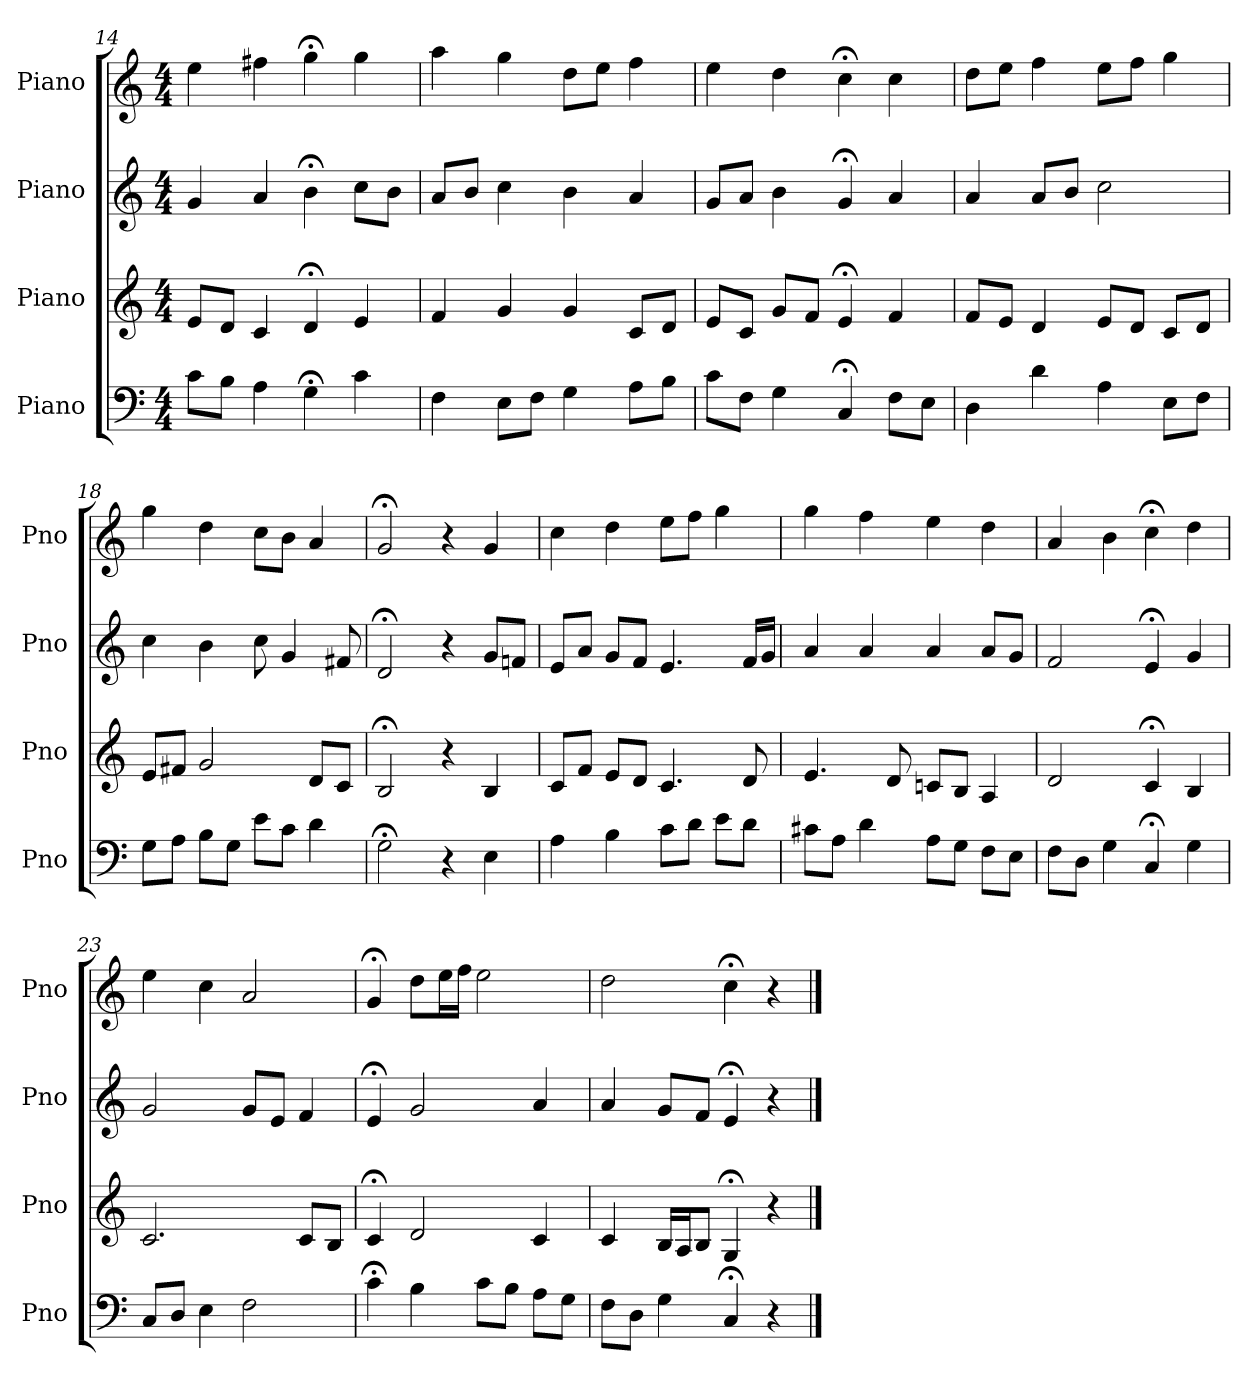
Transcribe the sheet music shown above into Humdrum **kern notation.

**kern	**kern	**kern	**kern
*part4	*part3	*part2	*part1
*staff4	*staff3	*staff2	*staff1
*I"Piano	*I"Piano	*I"Piano	*I"Piano
*I'Pno	*I'Pno	*I'Pno	*I'Pno
*clefF4	*clefG2	*clefG2	*clefG2
*k[]	*k[]	*k[]	*k[]
*M4/4	*M4/4	*M4/4	*M4/4
=14	=14	=14	=14
8c\L	8e/L	4g/	4ee\
8B\J	8d/J	.	.
4A\	4c/	4a/	4ff#X\
4G;<\	4d;</	4b;<\	4gg;<\
4c\	4e/	8cc\L	4gg\
.	.	8b\J	.
=15	=15	=15	=15
4F\	4f/	8a/L	4aa\
.	.	8b/J	.
8E\L	4g/	4cc\	4gg\
8F\J	.	.	.
4G\	4g/	4b\	8dd\L
.	.	.	8ee\J
8A\L	8c/L	4a/	4ff\
8B\J	8d/J	.	.
=16	=16	=16	=16
8c\L	8e/L	8g/L	4ee\
8F\J	8c/J	8a/J	.
4G\	8g/L	4b\	4dd\
.	8f/J	.	.
4C;</	4e;</	4g;</	4cc;<\
8F\L	4f/	4a/	4cc\
8E\J	.	.	.
=17	=17	=17	=17
4D\	8f/L	4a/	8dd\L
.	8e/J	.	8ee\J
4d\	4d/	8a/L	4ff\
.	.	8b/J	.
4A\	8e/L	2cc\	8ee\L
.	8d/J	.	8ff\J
8E\L	8c/L	.	4gg\
8F\J	8d/J	.	.
=18	=18	=18	=18
8G\L	8e/L	4cc\	4gg\
8A\J	8f#X/J	.	.
8B\L	2g/	4b\	4dd\
8G\J	.	.	.
8e\L	.	8cc\	8cc\L
8c\J	.	4g/	8b\J
4d\	8d/L	.	4a/
.	8c/J	8f#X/	.
=19	=19	=19	=19
2G;<\	2B;</	2d;</	2g;</
4r	4r	4r	4r
4E\	4B/	8g/L	4g/
.	.	8fn/J	.
=20	=20	=20	=20
4A\	8c/L	8e/L	4cc\
.	8f/J	8a/J	.
4B\	8e/L	8g/L	4dd\
.	8d/J	8f/J	.
8c\L	4.c/	4.e/	8ee\L
8d\J	.	.	8ff\J
8e\L	.	.	4gg\
8d\J	8d/	16f/LL	.
.	.	16g/JJ	.
=21	=21	=21	=21
8c#X\L	4.e/	4a/	4gg\
8A\J	.	.	.
4d\	.	4a/	4ff\
.	8d/	.	.
8A\L	8cn/L	4a/	4ee\
8G\J	8B/J	.	.
8F\L	4A/	8a/L	4dd\
8E\J	.	8g/J	.
=22	=22	=22	=22
8F\L	2d/	2f/	4a/
8D\J	.	.	.
4G\	.	.	4b\
4C;</	4c;</	4e;</	4cc;<\
4G\	4B/	4g/	4dd\
=23	=23	=23	=23
8C/L	2.c/	2g/	4ee\
8D/J	.	.	.
4E\	.	.	4cc\
2F\	.	8g/L	2a/
.	.	8e/J	.
.	8c/L	4f/	.
.	8B/J	.	.
=24	=24	=24	=24
4c;<\	4c;</	4e;</	4g;</
4B\	2d/	2g/	8dd\L
.	.	.	16ee\L
.	.	.	16ff\JJ
8c\L	.	.	2ee\
8B\J	.	.	.
8A\L	4c/	4a/	.
8G\J	.	.	.
=25	=25	=25	=25
8F\L	4c/	4a/	2dd\
8D\J	.	.	.
4G\	16B/LL	8g/L	.
.	16A/J	.	.
.	8B/J	8f/J	.
4C;</	4G;</	4e;</	4cc;<\
4r	4r	4r	4r
==	==	==	==
*-	*-	*-	*-
